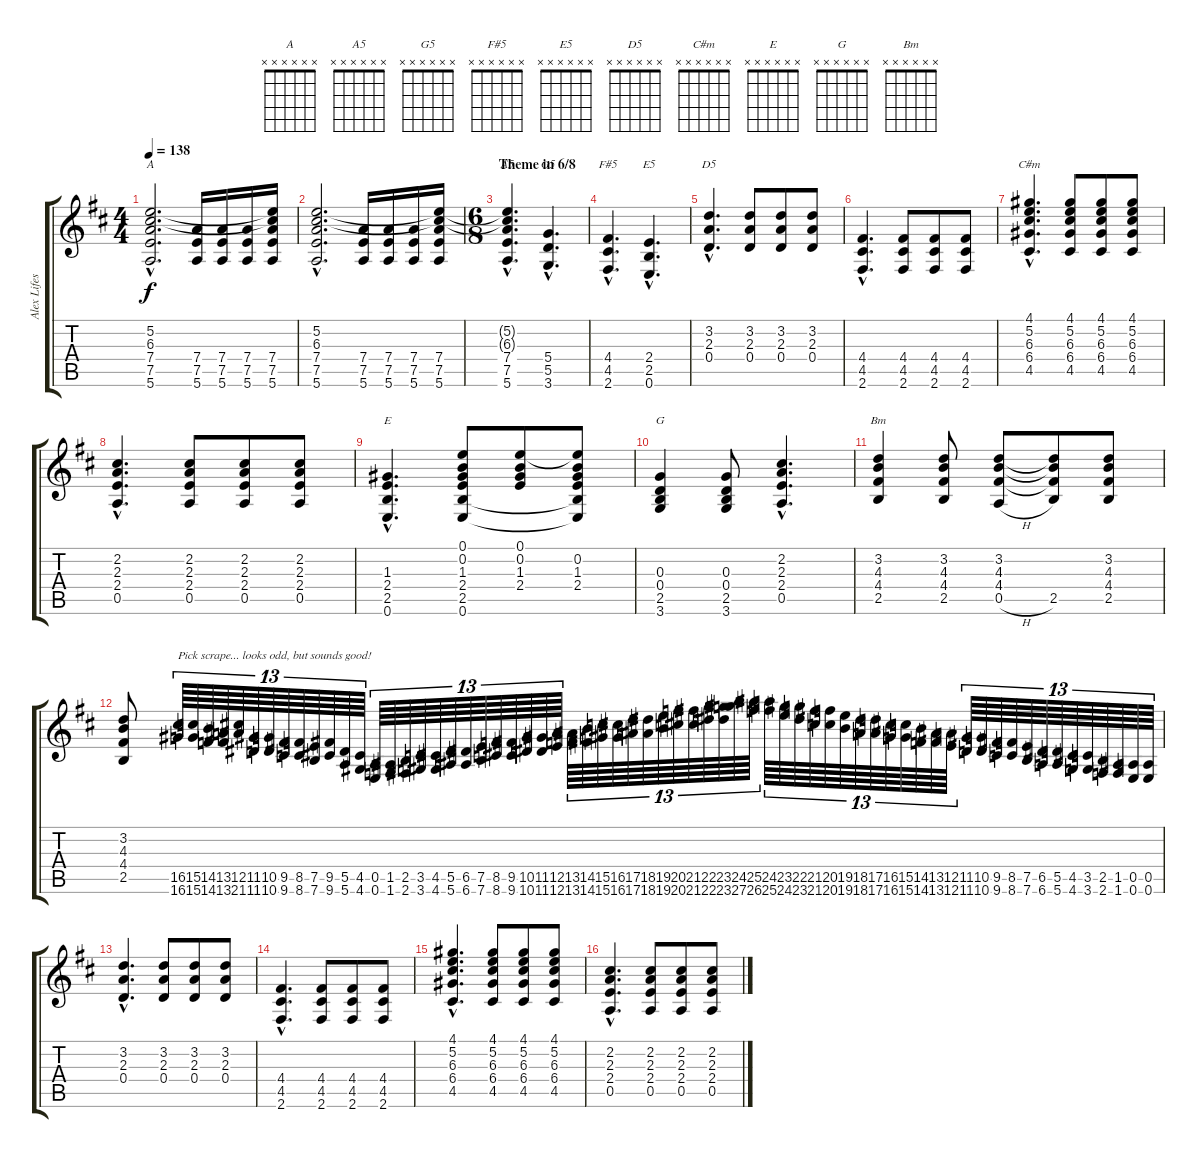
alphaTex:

\track ("Alex Lifeson (rhythm)" "Alex Lifes") {instrument distortionguitar}
\staff {score tabs}
\tuning (E4 B3 G3 D3 A2 E2) {hide}
\chord ("A" x x x x x x)
\chord ("A5" x x x x x x)
\chord ("G5" x x x x x x)
\chord ("F#5" x x x x x x)
\chord ("E5" x x x x x x)
\chord ("D5" x x x x x x)
\chord ("C#m" x x x x x x)
\chord ("E" x x x x x x)
\chord ("G" x x x x x x)
\chord ("Bm" x x x x x x)
\ts (4 4)
\tempo 138
\clef g2
\ks d
(5.2{hac} 6.3{hac} 7.4{hac} 7.5{hac} 5.6{hac}).2{d ch "A" dy f} (7.4 7.5 5.6).16 (7.4 7.5 5.6).16 (7.4 7.5 5.6).16 (5.2{t} 6.3{t} 7.4 7.5 5.6).16 |
(5.2{hac} 6.3{hac} 7.4{hac} 7.5{hac} 5.6{hac}).2{d} (7.4 7.5 5.6).16 (7.4 7.5 5.6).16 (7.4 7.5 5.6).16 (5.2{t} 6.3{t} 7.4 7.5 5.6).16 |
\ts (6 8)
\section ("" "Theme in 6/8")
(5.2{hac t} 6.3{hac t} 7.4{hac} 7.5{hac} 5.6{hac}).4{d ch "A5"} (5.4{hac} 5.5{hac} 3.6{hac}).4{d ch "G5"} |
(4.4{hac} 4.5{hac} 2.6{hac}).4{d ch "F#5"} (2.4{hac} 2.5{hac} 0.6{hac}).4{d ch "E5"} |
(3.2{hac} 2.3{hac} 0.4{hac}).4{d ch "D5"} (3.2 2.3 0.4).8 (3.2 2.3 0.4).8 (3.2 2.3 0.4).8 |
(4.4{hac} 4.5{hac} 2.6{hac}).4{d} (4.4 4.5 2.6).8 (4.4 4.5 2.6).8 (4.4 4.5 2.6).8 |
(4.1{hac} 5.2{hac} 6.3{hac} 6.4{hac} 4.5{hac}).4{d ch "C#m"} (4.1 5.2 6.3 6.4 4.5).8 (4.1 5.2 6.3 6.4 4.5).8 (4.1 5.2 6.3 6.4 4.5).8 |
(2.2{hac} 2.3{hac} 2.4{hac} 0.5{hac}).4{d} (2.2 2.3 2.4 0.5).8 (2.2 2.3 2.4 0.5).8 (2.2 2.3 2.4 0.5).8 |
(1.3{hac} 2.4{hac} 2.5{hac} 0.6{hac}).4{d ch "E"} (0.1 0.2 1.3 2.4 2.5 0.6).8 (0.1 0.2 1.3 2.4).8 (0.1{t} 0.2 1.3 2.4 2.5{t} 0.6{t}).8 |
(0.3 0.4 2.5 3.6).4{ch "G"} (0.3 0.4 2.5 3.6).8 (2.2{hac} 2.3{hac} 2.4{hac} 0.5{hac}).4{d} |
(3.2 4.3 4.4 2.5).4{ch "Bm"} (3.2 4.3 4.4 2.5).8 (3.2 4.3 4.4 0.5{h}).8 (3.2{t} 4.3{t} 4.4{t} 2.5).8 (3.2 4.3 4.4 2.5).8 |
(3.2 4.3 4.4 2.5).8 (16.5 16.6).64{tu (13 8) txt "Pick scrape... looks odd, but sounds good!" instrument electricguitarjazz} (15.5 15.6).64{tu (13 8)} (14.5 14.6).64{tu (13 8)} (13.5 13.6).64{tu (13 8)} (12.5 21.6).64{tu (13 8)} (11.5 11.6).64{tu (13 8)} (10.5 10.6).64{tu (13 8)} (9.5 9.6).64{tu (13 8)} (8.5 8.6).64{tu (13 8)} (7.5 7.6).64{tu (13 8)} (9.5 9.6).64{tu (13 8)} (5.5 5.6).64{tu (13 8)} (4.5 4.6).64{tu (13 8)} (0.5 0.6).64{tu (13 8)} (1.5 1.6).64{tu (13 8)} (2.5 2.6).64{tu (13 8)} (3.5 3.6).64{tu (13 8)} (4.5 4.6).64{tu (13 8)} (5.5 5.6).64{tu (13 8)} (6.5 6.6).64{tu (13 8)} (7.5 7.6).64{tu (13 8)} (8.5 8.6).64{tu (13 8)} (9.5 9.6).64{tu (13 8)} (10.5 10.6).64{tu (13 8)} (11.5 11.6).64{tu (13 8)} (12.5 12.6).64{tu (13 8)} (13.5 13.6).64{tu (13 8)} (14.5 14.6).64{tu (13 8)} (15.5 15.6).64{tu (13 8)} (16.5 16.6).64{tu (13 8)} (17.5 17.6).64{tu (13 8)} (18.5 18.6).64{tu (13 8)} (19.5 19.6).64{tu (13 8)} (20.5 20.6).64{tu (13 8)} (21.5 21.6).64{tu (13 8)} (22.5 22.6).64{tu (13 8)} (23.5 23.6).64{tu (13 8)} (24.5 27.6).64{tu (13 8)} (25.5 26.6).64{tu (13 8)} (24.5 25.6).64{tu (13 8)} (23.5 24.6).64{tu (13 8)} (22.5 23.6).64{tu (13 8)} (21.5 21.6).64{tu (13 8)} (20.5 20.6).64{tu (13 8)} (19.5 19.6).64{tu (13 8)} (18.5 18.6).64{tu (13 8)} (17.5 17.6).64{tu (13 8)} (16.5 16.6).64{tu (13 8)} (15.5 15.6).64{tu (13 8)} (14.5 14.6).64{tu (13 8)} (13.5 13.6).64{tu (13 8)} (12.5 12.6).64{tu (13 8)} (11.5 11.6).64{tu (13 8)} (10.5 10.6).64{tu (13 8)} (9.5 9.6).64{tu (13 8)} (8.5 8.6).64{tu (13 8)} (7.5 7.6).64{tu (13 8)} (6.5 6.6).64{tu (13 8)} (5.5 5.6).64{tu (13 8)} (4.5 4.6).64{tu (13 8)} (3.5 3.6).64{tu (13 8)} (2.5 2.6).64{tu (13 8)} (1.5 1.6).64{tu (13 8)} (0.5 0.6).64{tu (13 8)} (0.5 0.6).64{tu (13 8)} |
(3.2{hac} 2.3{hac} 0.4{hac}).4{d instrument distortionguitar} (3.2 2.3 0.4).8 (3.2 2.3 0.4).8 (3.2 2.3 0.4).8 |
(4.4{hac} 4.5{hac} 2.6{hac}).4{d} (4.4 4.5 2.6).8 (4.4 4.5 2.6).8 (4.4 4.5 2.6).8 |
(4.1{hac} 5.2{hac} 6.3{hac} 6.4{hac} 4.5{hac}).4{d} (4.1 5.2 6.3 6.4 4.5).8 (4.1 5.2 6.3 6.4 4.5).8 (4.1 5.2 6.3 6.4 4.5).8 |
(2.2{hac} 2.3{hac} 2.4{hac} 0.5{hac}).4{d} (2.2 2.3 2.4 0.5).8 (2.2 2.3 2.4 0.5).8 (2.2 2.3 2.4 0.5).8
